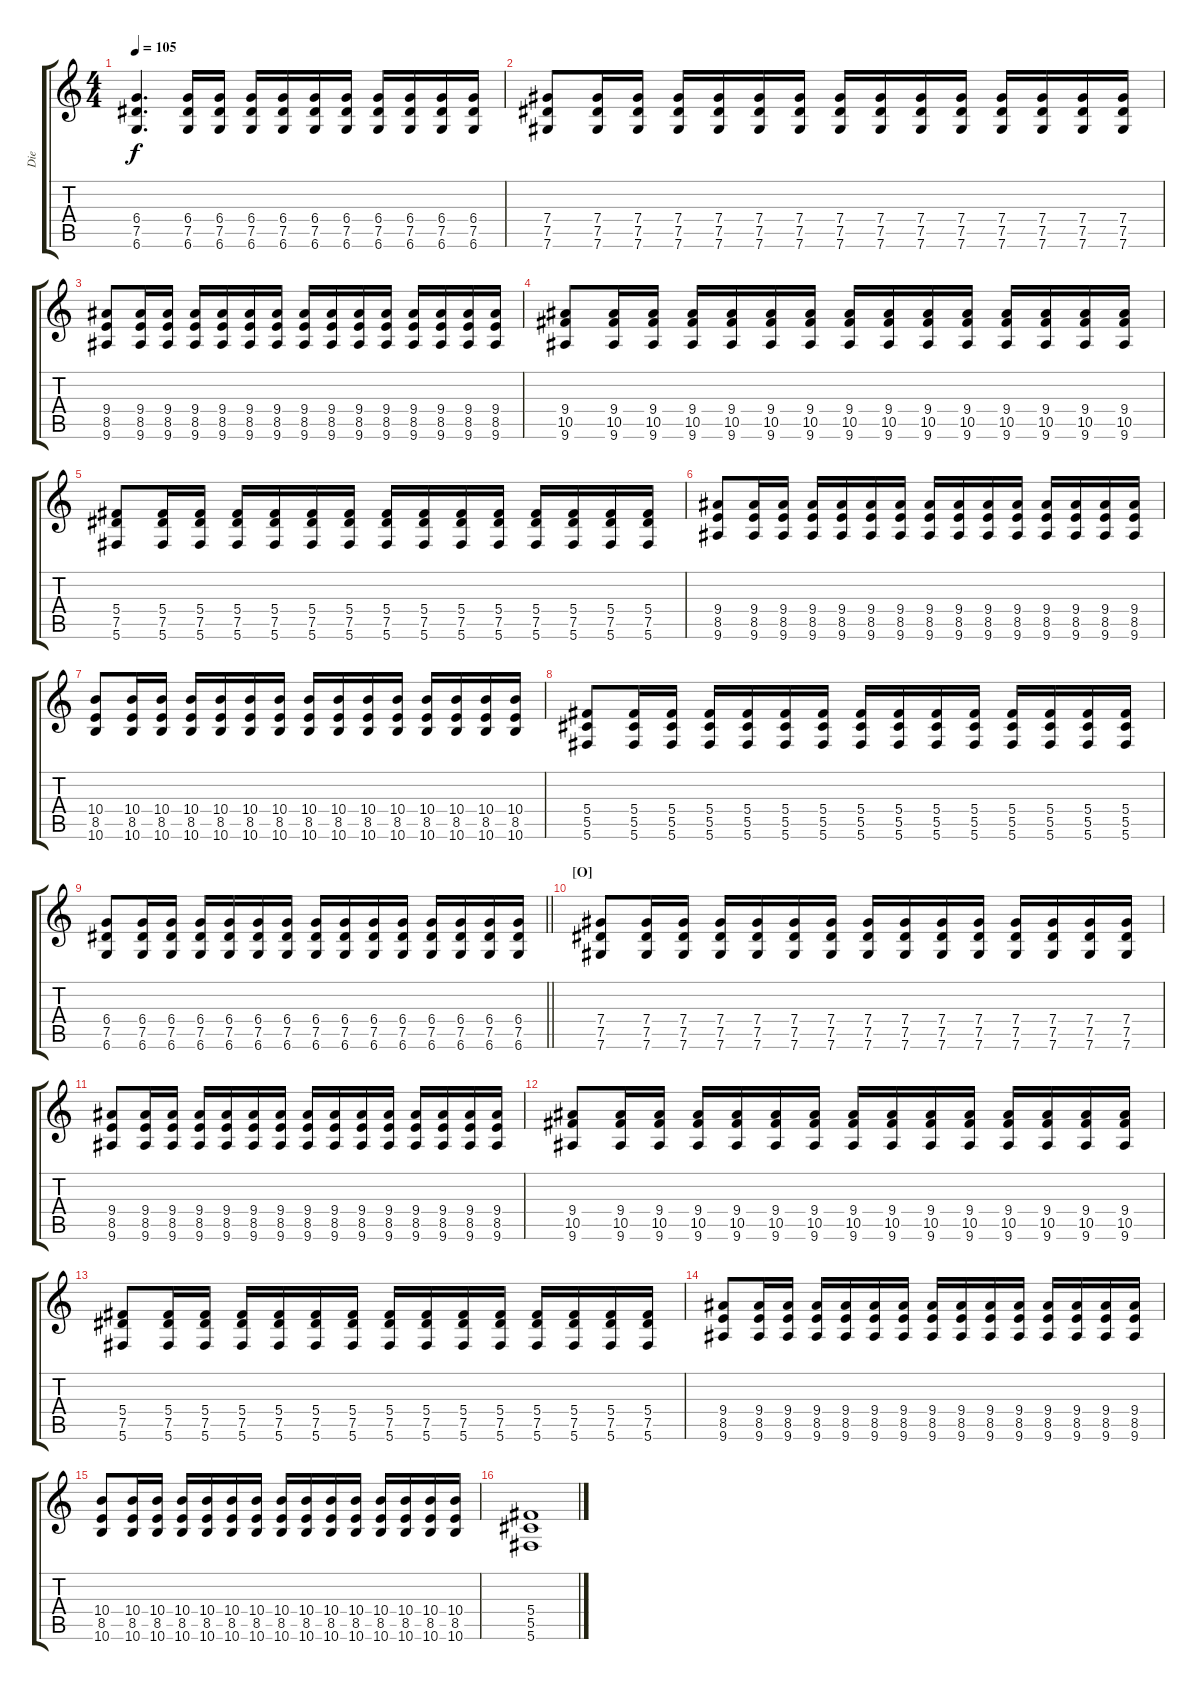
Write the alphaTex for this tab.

\track ("Die" "Die") {instrument acousticguitarsteel}
\staff {score tabs}
\tuning (Eb4 Bb3 Gb3 Db3 Ab2 Db2) {hide}
\ts (4 4)
\tempo 105
\clef g2
\ks c
(6.4 7.5 6.6).4{d dy f} (6.4 7.5 6.6).16 (6.4 7.5 6.6).16 (6.4 7.5 6.6).16 (6.4 7.5 6.6).16 (6.4 7.5 6.6).16 (6.4 7.5 6.6).16 (6.4 7.5 6.6).16 (6.4 7.5 6.6).16 (6.4 7.5 6.6).16 (6.4 7.5 6.6).16 |
(7.4 7.5 7.6).8 (7.4 7.5 7.6).16 (7.4 7.5 7.6).16 (7.4 7.5 7.6).16 (7.4 7.5 7.6).16 (7.4 7.5 7.6).16 (7.4 7.5 7.6).16 (7.4 7.5 7.6).16 (7.4 7.5 7.6).16 (7.4 7.5 7.6).16 (7.4 7.5 7.6).16 (7.4 7.5 7.6).16 (7.4 7.5 7.6).16 (7.4 7.5 7.6).16 (7.4 7.5 7.6).16 |
(9.4 8.5 9.6).8 (9.4 8.5 9.6).16 (9.4 8.5 9.6).16 (9.4 8.5 9.6).16 (9.4 8.5 9.6).16 (9.4 8.5 9.6).16 (9.4 8.5 9.6).16 (9.4 8.5 9.6).16 (9.4 8.5 9.6).16 (9.4 8.5 9.6).16 (9.4 8.5 9.6).16 (9.4 8.5 9.6).16 (9.4 8.5 9.6).16 (9.4 8.5 9.6).16 (9.4 8.5 9.6).16 |
(9.4 10.5 9.6).8 (9.4 10.5 9.6).16 (9.4 10.5 9.6).16 (9.4 10.5 9.6).16 (9.4 10.5 9.6).16 (9.4 10.5 9.6).16 (9.4 10.5 9.6).16 (9.4 10.5 9.6).16 (9.4 10.5 9.6).16 (9.4 10.5 9.6).16 (9.4 10.5 9.6).16 (9.4 10.5 9.6).16 (9.4 10.5 9.6).16 (9.4 10.5 9.6).16 (9.4 10.5 9.6).16 |
(5.4 7.5 5.6).8 (5.4 7.5 5.6).16 (5.4 7.5 5.6).16 (5.4 7.5 5.6).16 (5.4 7.5 5.6).16 (5.4 7.5 5.6).16 (5.4 7.5 5.6).16 (5.4 7.5 5.6).16 (5.4 7.5 5.6).16 (5.4 7.5 5.6).16 (5.4 7.5 5.6).16 (5.4 7.5 5.6).16 (5.4 7.5 5.6).16 (5.4 7.5 5.6).16 (5.4 7.5 5.6).16 |
(9.4 8.5 9.6).8 (9.4 8.5 9.6).16 (9.4 8.5 9.6).16 (9.4 8.5 9.6).16 (9.4 8.5 9.6).16 (9.4 8.5 9.6).16 (9.4 8.5 9.6).16 (9.4 8.5 9.6).16 (9.4 8.5 9.6).16 (9.4 8.5 9.6).16 (9.4 8.5 9.6).16 (9.4 8.5 9.6).16 (9.4 8.5 9.6).16 (9.4 8.5 9.6).16 (9.4 8.5 9.6).16 |
(10.4 8.5 10.6).8 (10.4 8.5 10.6).16 (10.4 8.5 10.6).16 (10.4 8.5 10.6).16 (10.4 8.5 10.6).16 (10.4 8.5 10.6).16 (10.4 8.5 10.6).16 (10.4 8.5 10.6).16 (10.4 8.5 10.6).16 (10.4 8.5 10.6).16 (10.4 8.5 10.6).16 (10.4 8.5 10.6).16 (10.4 8.5 10.6).16 (10.4 8.5 10.6).16 (10.4 8.5 10.6).16 |
(5.4 5.5 5.6).8 (5.4 5.5 5.6).16 (5.4 5.5 5.6).16 (5.4 5.5 5.6).16 (5.4 5.5 5.6).16 (5.4 5.5 5.6).16 (5.4 5.5 5.6).16 (5.4 5.5 5.6).16 (5.4 5.5 5.6).16 (5.4 5.5 5.6).16 (5.4 5.5 5.6).16 (5.4 5.5 5.6).16 (5.4 5.5 5.6).16 (5.4 5.5 5.6).16 (5.4 5.5 5.6).16 |
\barLineRight lightlight
(6.4 7.5 6.6).8 (6.4 7.5 6.6).16 (6.4 7.5 6.6).16 (6.4 7.5 6.6).16 (6.4 7.5 6.6).16 (6.4 7.5 6.6).16 (6.4 7.5 6.6).16 (6.4 7.5 6.6).16 (6.4 7.5 6.6).16 (6.4 7.5 6.6).16 (6.4 7.5 6.6).16 (6.4 7.5 6.6).16 (6.4 7.5 6.6).16 (6.4 7.5 6.6).16 (6.4 7.5 6.6).16 |
\section ("" "[O]")
(7.4 7.5 7.6).8 (7.4 7.5 7.6).16 (7.4 7.5 7.6).16 (7.4 7.5 7.6).16 (7.4 7.5 7.6).16 (7.4 7.5 7.6).16 (7.4 7.5 7.6).16 (7.4 7.5 7.6).16 (7.4 7.5 7.6).16 (7.4 7.5 7.6).16 (7.4 7.5 7.6).16 (7.4 7.5 7.6).16 (7.4 7.5 7.6).16 (7.4 7.5 7.6).16 (7.4 7.5 7.6).16 |
(9.4 8.5 9.6).8 (9.4 8.5 9.6).16 (9.4 8.5 9.6).16 (9.4 8.5 9.6).16 (9.4 8.5 9.6).16 (9.4 8.5 9.6).16 (9.4 8.5 9.6).16 (9.4 8.5 9.6).16 (9.4 8.5 9.6).16 (9.4 8.5 9.6).16 (9.4 8.5 9.6).16 (9.4 8.5 9.6).16 (9.4 8.5 9.6).16 (9.4 8.5 9.6).16 (9.4 8.5 9.6).16 |
(9.4 10.5 9.6).8 (9.4 10.5 9.6).16 (9.4 10.5 9.6).16 (9.4 10.5 9.6).16 (9.4 10.5 9.6).16 (9.4 10.5 9.6).16 (9.4 10.5 9.6).16 (9.4 10.5 9.6).16 (9.4 10.5 9.6).16 (9.4 10.5 9.6).16 (9.4 10.5 9.6).16 (9.4 10.5 9.6).16 (9.4 10.5 9.6).16 (9.4 10.5 9.6).16 (9.4 10.5 9.6).16 |
(5.4 7.5 5.6).8 (5.4 7.5 5.6).16 (5.4 7.5 5.6).16 (5.4 7.5 5.6).16 (5.4 7.5 5.6).16 (5.4 7.5 5.6).16 (5.4 7.5 5.6).16 (5.4 7.5 5.6).16 (5.4 7.5 5.6).16 (5.4 7.5 5.6).16 (5.4 7.5 5.6).16 (5.4 7.5 5.6).16 (5.4 7.5 5.6).16 (5.4 7.5 5.6).16 (5.4 7.5 5.6).16 |
(9.4 8.5 9.6).8 (9.4 8.5 9.6).16 (9.4 8.5 9.6).16 (9.4 8.5 9.6).16 (9.4 8.5 9.6).16 (9.4 8.5 9.6).16 (9.4 8.5 9.6).16 (9.4 8.5 9.6).16 (9.4 8.5 9.6).16 (9.4 8.5 9.6).16 (9.4 8.5 9.6).16 (9.4 8.5 9.6).16 (9.4 8.5 9.6).16 (9.4 8.5 9.6).16 (9.4 8.5 9.6).16 |
(10.4 8.5 10.6).8 (10.4 8.5 10.6).16 (10.4 8.5 10.6).16 (10.4 8.5 10.6).16 (10.4 8.5 10.6).16 (10.4 8.5 10.6).16 (10.4 8.5 10.6).16 (10.4 8.5 10.6).16 (10.4 8.5 10.6).16 (10.4 8.5 10.6).16 (10.4 8.5 10.6).16 (10.4 8.5 10.6).16 (10.4 8.5 10.6).16 (10.4 8.5 10.6).16 (10.4 8.5 10.6).16 |
(5.4 5.5 5.6).1
